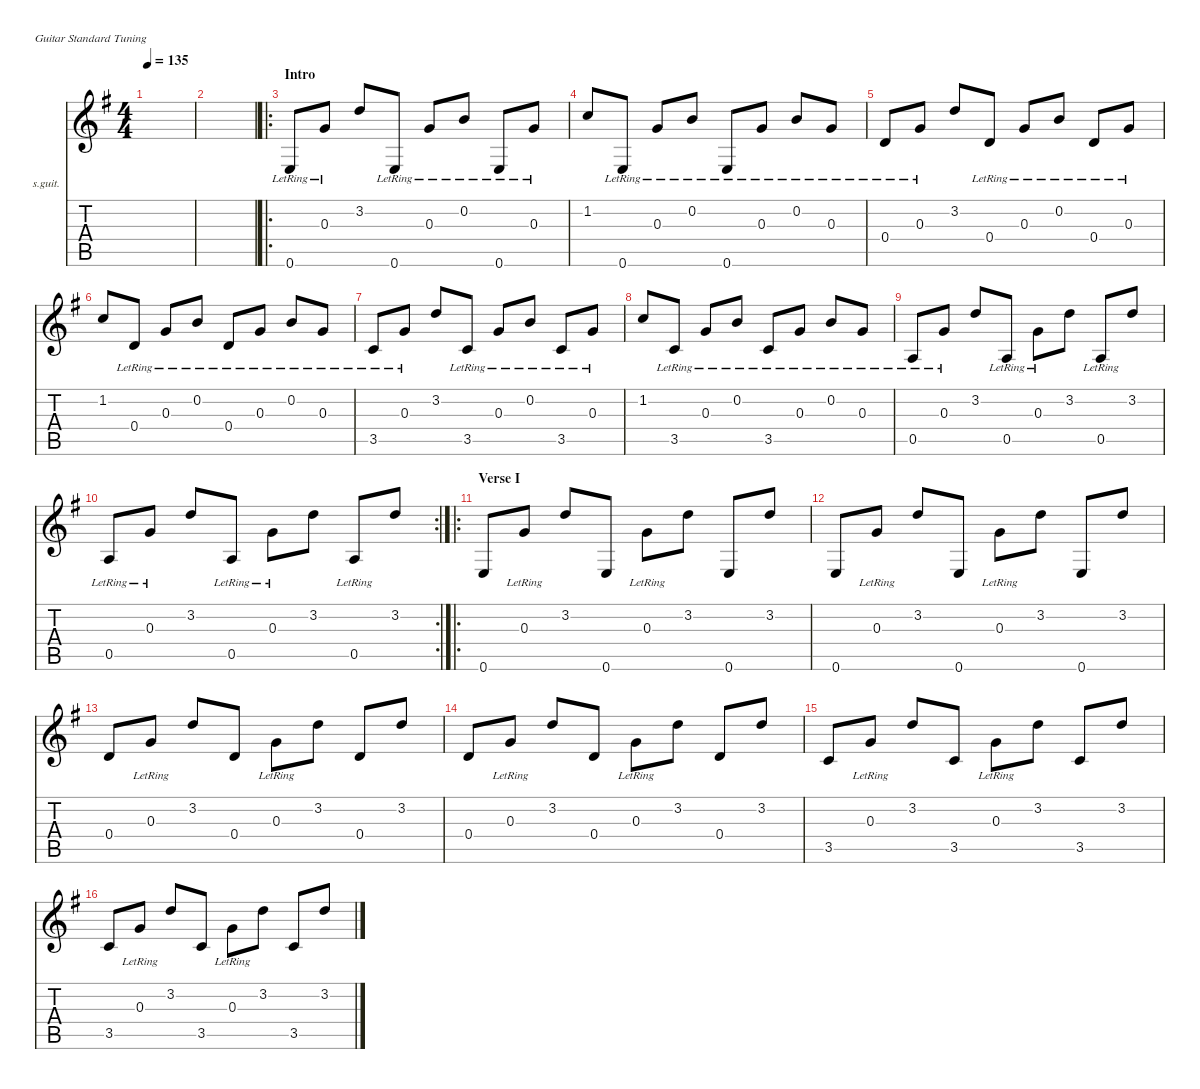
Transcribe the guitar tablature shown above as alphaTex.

\defaultSystemsLayout 4
\hideDynamics
\bracketExtendMode nobrackets
\firstSystemTrackNameOrientation horizontal
\otherSystemsTrackNameOrientation horizontal
\track ("Steel Guitar" "s.guit.") {instrument acousticguitarsteel}
\staff {score tabs}
\tuning (E4 B3 G3 D3 A2 E2)
\ts (4 4)
\tempo 135
\clef g2
\ks eminor
|
|
\ro
\section ("" "Intro")
0.6{lr}.8 0.3{lr}.8 3.2.8 0.6{lr}.8 0.3{lr}.8 0.2{lr}.8 0.6{lr}.8 0.3{lr}.8 |
1.2.8 0.6{lr}.8 0.3{lr}.8 0.2{lr}.8 0.6{lr}.8 0.3{lr}.8 0.2{lr}.8 0.3{lr}.8 |
0.4{lr}.8 0.3{lr}.8 3.2.8 0.4{lr}.8 0.3{lr}.8 0.2{lr}.8 0.4{lr}.8 0.3{lr}.8 |
1.2.8 0.4{lr}.8 0.3{lr}.8 0.2{lr}.8 0.4{lr}.8 0.3{lr}.8 0.2{lr}.8 0.3{lr}.8 |
3.5{lr}.8 0.3{lr}.8 3.2.8 3.5{lr}.8 0.3{lr}.8 0.2{lr}.8 3.5{lr}.8 0.3{lr}.8 |
1.2.8 3.5{lr}.8 0.3{lr}.8 0.2{lr}.8 3.5{lr}.8 0.3{lr}.8 0.2{lr}.8 0.3{lr}.8 |
0.5{lr}.8 0.3{lr}.8 3.2.8 0.5{lr}.8 0.3{lr}.8 3.2.8 0.5{lr}.8 3.2.8 |
\rc 2
0.5{lr}.8 0.3{lr}.8 3.2.8 0.5{lr}.8 0.3{lr}.8 3.2.8 0.5{lr}.8 3.2.8 |
\ro
\section ("" "Verse I")
0.6.8 0.3{lr}.8 3.2.8 0.6.8 0.3{lr}.8 3.2.8 0.6.8 3.2.8 |
0.6.8 0.3{lr}.8 3.2.8 0.6.8 0.3{lr}.8 3.2.8 0.6.8 3.2.8 |
0.4.8 0.3{lr}.8 3.2.8 0.4.8 0.3{lr}.8 3.2.8 0.4.8 3.2.8 |
0.4.8 0.3{lr}.8 3.2.8 0.4.8 0.3{lr}.8 3.2.8 0.4.8 3.2.8 |
3.5.8 0.3{lr}.8 3.2.8 3.5.8 0.3{lr}.8 3.2.8 3.5.8 3.2.8 |
3.5.8 0.3{lr}.8 3.2.8 3.5.8 0.3{lr}.8 3.2.8 3.5.8 3.2.8
